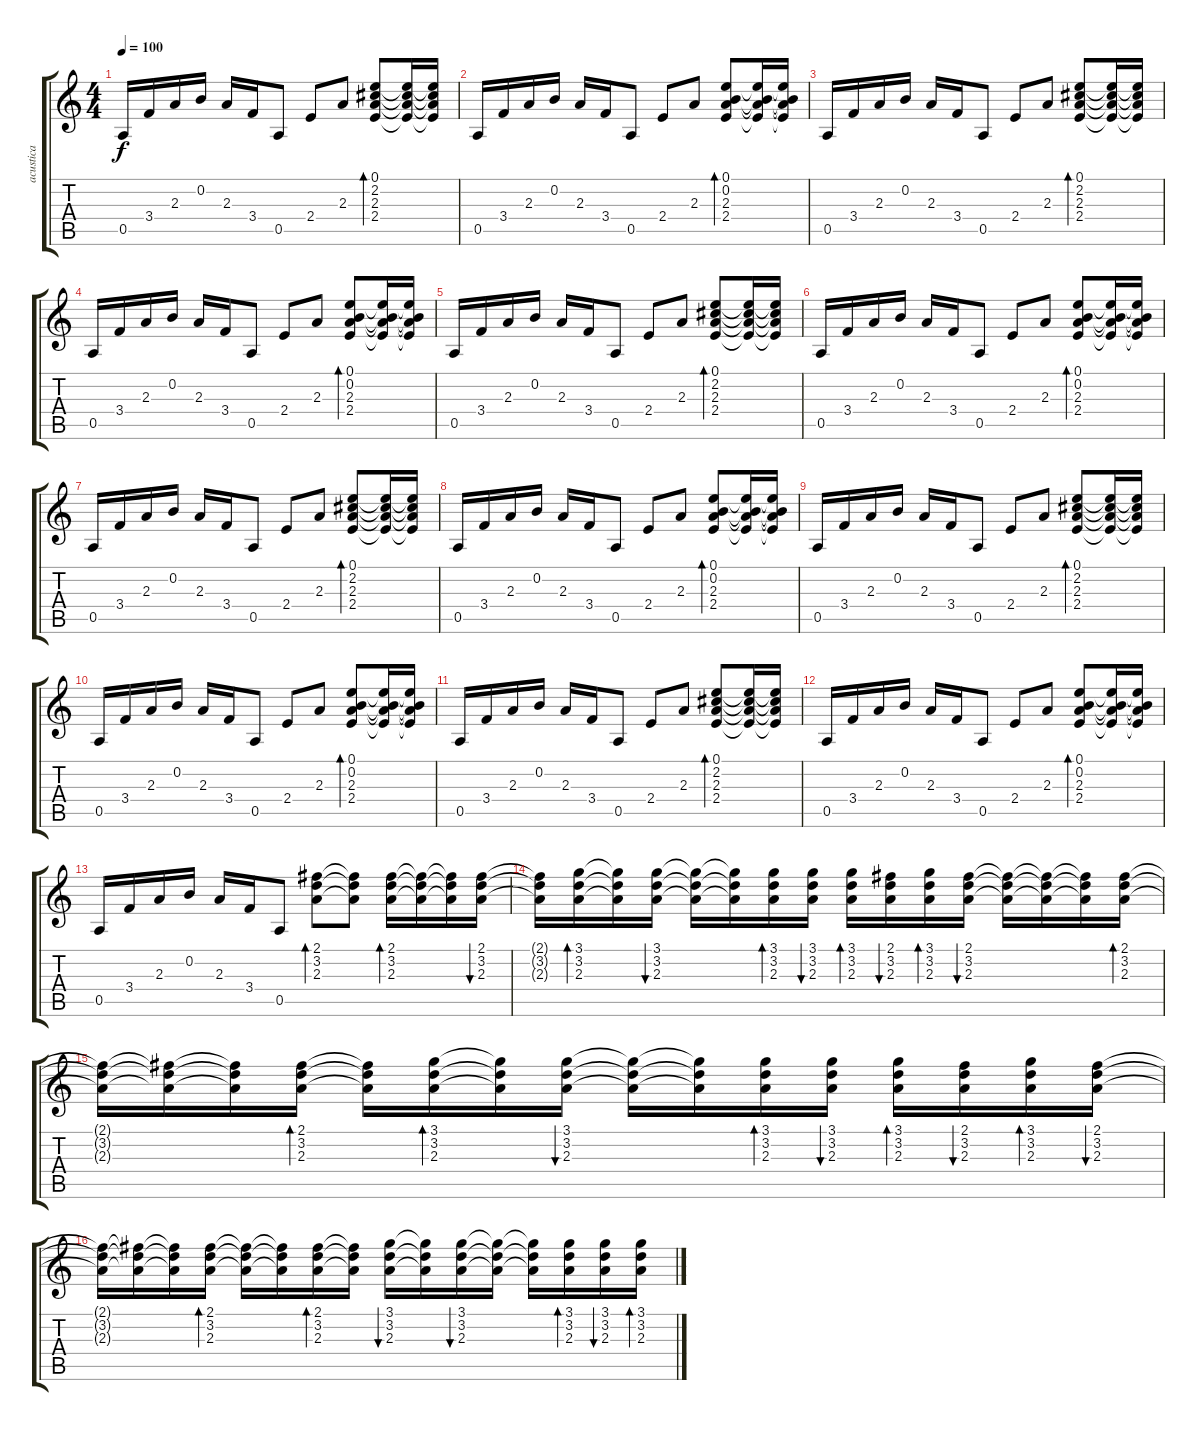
\track ("acustica" "acustica") {instrument acousticguitarnylon}
\staff {score tabs}
\tuning (E4 B3 G3 D3 A2 E2) {hide}
\ts (4 4)
\tempo 100
\clef g2
\ks c
0.5.16{dy f instrument acousticguitarnylon} 3.4.16 2.3.16 0.2.16 2.3.16 3.4.16 0.5.8 2.4.8 2.3.8 (0.1 2.2 2.3 2.4).8{bd 120} (0.1{t} 2.2{t} 2.3{t} 2.4{t}).16 (0.1{t} 2.2{t} 2.3{t} 2.4{t}).16 |
0.5.16 3.4.16 2.3.16 0.2.16 2.3.16 3.4.16 0.5.8 2.4.8 2.3.8 (0.1 0.2 2.3 2.4).8{bd 120} (0.1{t} 0.2{t} 2.3{t} 2.4{t}).16 (0.1{t} 0.2{t} 2.3{t} 2.4{t}).16 |
0.5.16 3.4.16 2.3.16 0.2.16 2.3.16 3.4.16 0.5.8 2.4.8 2.3.8 (0.1 2.2 2.3 2.4).8{bd 120} (0.1{t} 2.2{t} 2.3{t} 2.4{t}).16 (0.1{t} 2.2{t} 2.3{t} 2.4{t}).16 |
0.5.16 3.4.16 2.3.16 0.2.16 2.3.16 3.4.16 0.5.8 2.4.8 2.3.8 (0.1 0.2 2.3 2.4).8{bd 120} (0.1{t} 0.2{t} 2.3{t} 2.4{t}).16 (0.1{t} 0.2{t} 2.3{t} 2.4{t}).16 |
0.5.16 3.4.16 2.3.16 0.2.16 2.3.16 3.4.16 0.5.8 2.4.8 2.3.8 (0.1 2.2 2.3 2.4).8{bd 120} (0.1{t} 2.2{t} 2.3{t} 2.4{t}).16 (0.1{t} 2.2{t} 2.3{t} 2.4{t}).16 |
0.5.16 3.4.16 2.3.16 0.2.16 2.3.16 3.4.16 0.5.8 2.4.8 2.3.8 (0.1 0.2 2.3 2.4).8{bd 120} (0.1{t} 0.2{t} 2.3{t} 2.4{t}).16 (0.1{t} 0.2{t} 2.3{t} 2.4{t}).16 |
0.5.16 3.4.16 2.3.16 0.2.16 2.3.16 3.4.16 0.5.8 2.4.8 2.3.8 (0.1 2.2 2.3 2.4).8{bd 120} (0.1{t} 2.2{t} 2.3{t} 2.4{t}).16 (0.1{t} 2.2{t} 2.3{t} 2.4{t}).16 |
0.5.16 3.4.16 2.3.16 0.2.16 2.3.16 3.4.16 0.5.8 2.4.8 2.3.8 (0.1 0.2 2.3 2.4).8{bd 120} (0.1{t} 0.2{t} 2.3{t} 2.4{t}).16 (0.1{t} 0.2{t} 2.3{t} 2.4{t}).16 |
0.5.16 3.4.16 2.3.16 0.2.16 2.3.16 3.4.16 0.5.8 2.4.8 2.3.8 (0.1 2.2 2.3 2.4).8{bd 120} (0.1{t} 2.2{t} 2.3{t} 2.4{t}).16 (0.1{t} 2.2{t} 2.3{t} 2.4{t}).16 |
0.5.16 3.4.16 2.3.16 0.2.16 2.3.16 3.4.16 0.5.8 2.4.8 2.3.8 (0.1 0.2 2.3 2.4).8{bd 120} (0.1{t} 0.2{t} 2.3{t} 2.4{t}).16 (0.1{t} 0.2{t} 2.3{t} 2.4{t}).16 |
0.5.16 3.4.16 2.3.16 0.2.16 2.3.16 3.4.16 0.5.8 2.4.8 2.3.8 (0.1 2.2 2.3 2.4).8{bd 120} (0.1{t} 2.2{t} 2.3{t} 2.4{t}).16 (0.1{t} 2.2{t} 2.3{t} 2.4{t}).16 |
0.5.16 3.4.16 2.3.16 0.2.16 2.3.16 3.4.16 0.5.8 2.4.8 2.3.8 (0.1 0.2 2.3 2.4).8{bd 120} (0.1{t} 0.2{t} 2.3{t} 2.4{t}).16 (0.1{t} 0.2{t} 2.3{t} 2.4{t}).16 |
0.5.16 3.4.16 2.3.16 0.2.16 2.3.16 3.4.16 0.5.8 (2.1 3.2 2.3).8{bd 120} (2.1{t} 3.2{t} 2.3{t}).8 (2.1 3.2 2.3).16{bd 120} (2.1{t} 3.2{t} 2.3{t}).16 (2.1{t} 3.2{t} 2.3{t}).16 (2.1 3.2 2.3).16{bu 120} |
(2.1{t} 3.2{t} 2.3{t}).16 (3.1 3.2 2.3).16{bd 120} (3.1{t} 3.2{t} 2.3{t}).16 (3.1 3.2 2.3).16{bu 120} (3.1{t} 3.2{t} 2.3{t}).16 (3.1{t} 3.2{t} 2.3{t}).16 (3.1 3.2 2.3).16{bd 120} (3.1 3.2 2.3).16{bu 120} (3.1 3.2 2.3).16{bd 120} (2.1 3.2 2.3).16{bu 120} (3.1 3.2 2.3).16{bd 120} (2.1 3.2 2.3).16{bu 120} (2.1{t} 3.2{t} 2.3{t}).16 (2.1{t} 3.2{t} 2.3{t}).16 (2.1{t} 3.2{t} 2.3{t}).16 (2.1 3.2 2.3).16{bd 120} |
(2.1{t} 3.2{t} 2.3{t}).16 (2.1{t} 3.2{t} 2.3{t}).16 (2.1{t} 3.2{t} 2.3{t}).16 (2.1 3.2 2.3).16{bd 120} (2.1{t} 3.2{t} 2.3{t}).16 (3.1 3.2 2.3).16{bd 120} (3.1{t} 3.2{t} 2.3{t}).16 (3.1 3.2 2.3).16{bu 120} (3.1{t} 3.2{t} 2.3{t}).16 (3.1{t} 3.2{t} 2.3{t}).16 (3.1 3.2 2.3).16{bd 120} (3.1 3.2 2.3).16{bu 120} (3.1 3.2 2.3).16{bd 120} (2.1 3.2 2.3).16{bu 120} (3.1 3.2 2.3).16{bd 120} (2.1 3.2 2.3).16{bu 120} |
(2.1{t} 3.2{t} 2.3{t}).16 (2.1{t} 3.2{t} 2.3{t}).16 (2.1{t} 3.2{t} 2.3{t}).16 (2.1 3.2 2.3).16{bd 120} (2.1{t} 3.2{t} 2.3{t}).16 (2.1{t} 3.2{t} 2.3{t}).16 (2.1 3.2 2.3).16{bd 120} (2.1{t} 3.2{t} 2.3{t}).16 (3.1 3.2 2.3).16{bu 120} (3.1{t} 3.2{t} 2.3{t}).16 (3.1 3.2 2.3).16{bu 120} (3.1{t} 3.2{t} 2.3{t}).16 (3.1{t} 3.2{t} 2.3{t}).16 (3.1 3.2 2.3).16{bd 120} (3.1 3.2 2.3).16{bu 120} (3.1 3.2 2.3).16{bd 120}
